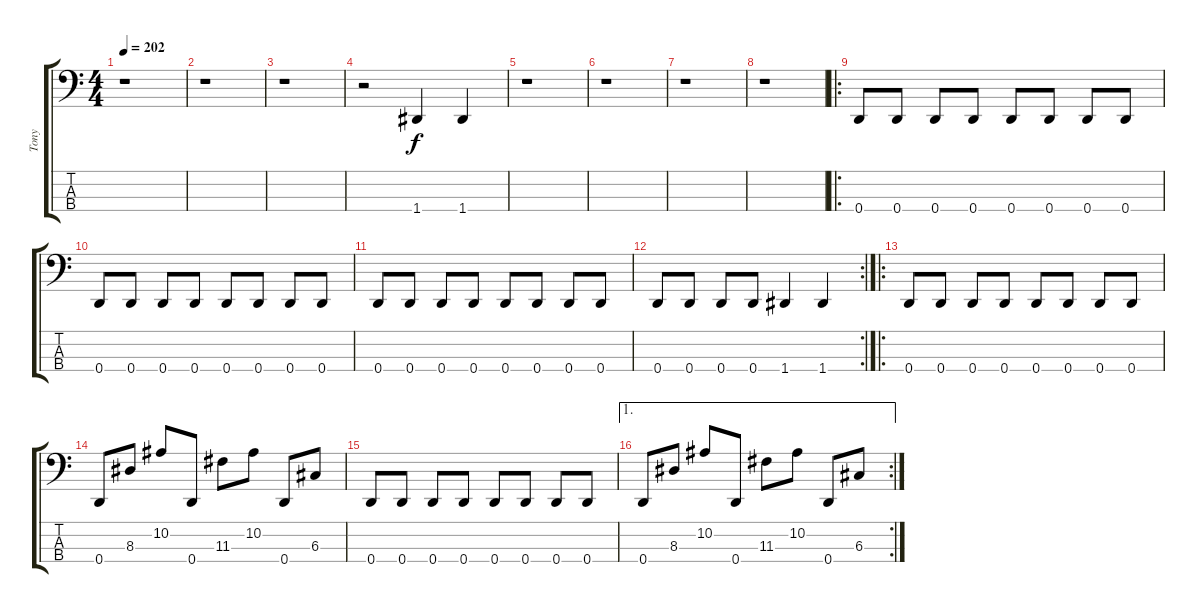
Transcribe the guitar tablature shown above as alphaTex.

\track ("Tony" "Tony") {instrument electricbasspick}
\staff {score tabs}
\tuning (F2 C2 G1 D1) {hide}
\ts (4 4)
\tempo 202
\clef f4
\ks c
r.1{dy f instrument electricbasspick} |
r.1 |
r.1 |
r.2 1.4.4 1.4.4 |
r.1 |
r.1 |
r.1 |
r.1 |
\ro
0.4.8 0.4.8 0.4.8 0.4.8 0.4.8 0.4.8 0.4.8 0.4.8 |
0.4.8 0.4.8 0.4.8 0.4.8 0.4.8 0.4.8 0.4.8 0.4.8 |
0.4.8 0.4.8 0.4.8 0.4.8 0.4.8 0.4.8 0.4.8 0.4.8 |
\rc 2
0.4.8 0.4.8 0.4.8 0.4.8 1.4.4 1.4.4 |
\ro
0.4.8 0.4.8 0.4.8 0.4.8 0.4.8 0.4.8 0.4.8 0.4.8 |
0.4.8 8.3.8 10.2.8 0.4.8 11.3.8 10.2.8 0.4.8 6.3.8 |
0.4.8 0.4.8 0.4.8 0.4.8 0.4.8 0.4.8 0.4.8 0.4.8 |
\ae 1
\rc 2
0.4.8 8.3.8 10.2.8 0.4.8 11.3.8 10.2.8 0.4.8 6.3.8
